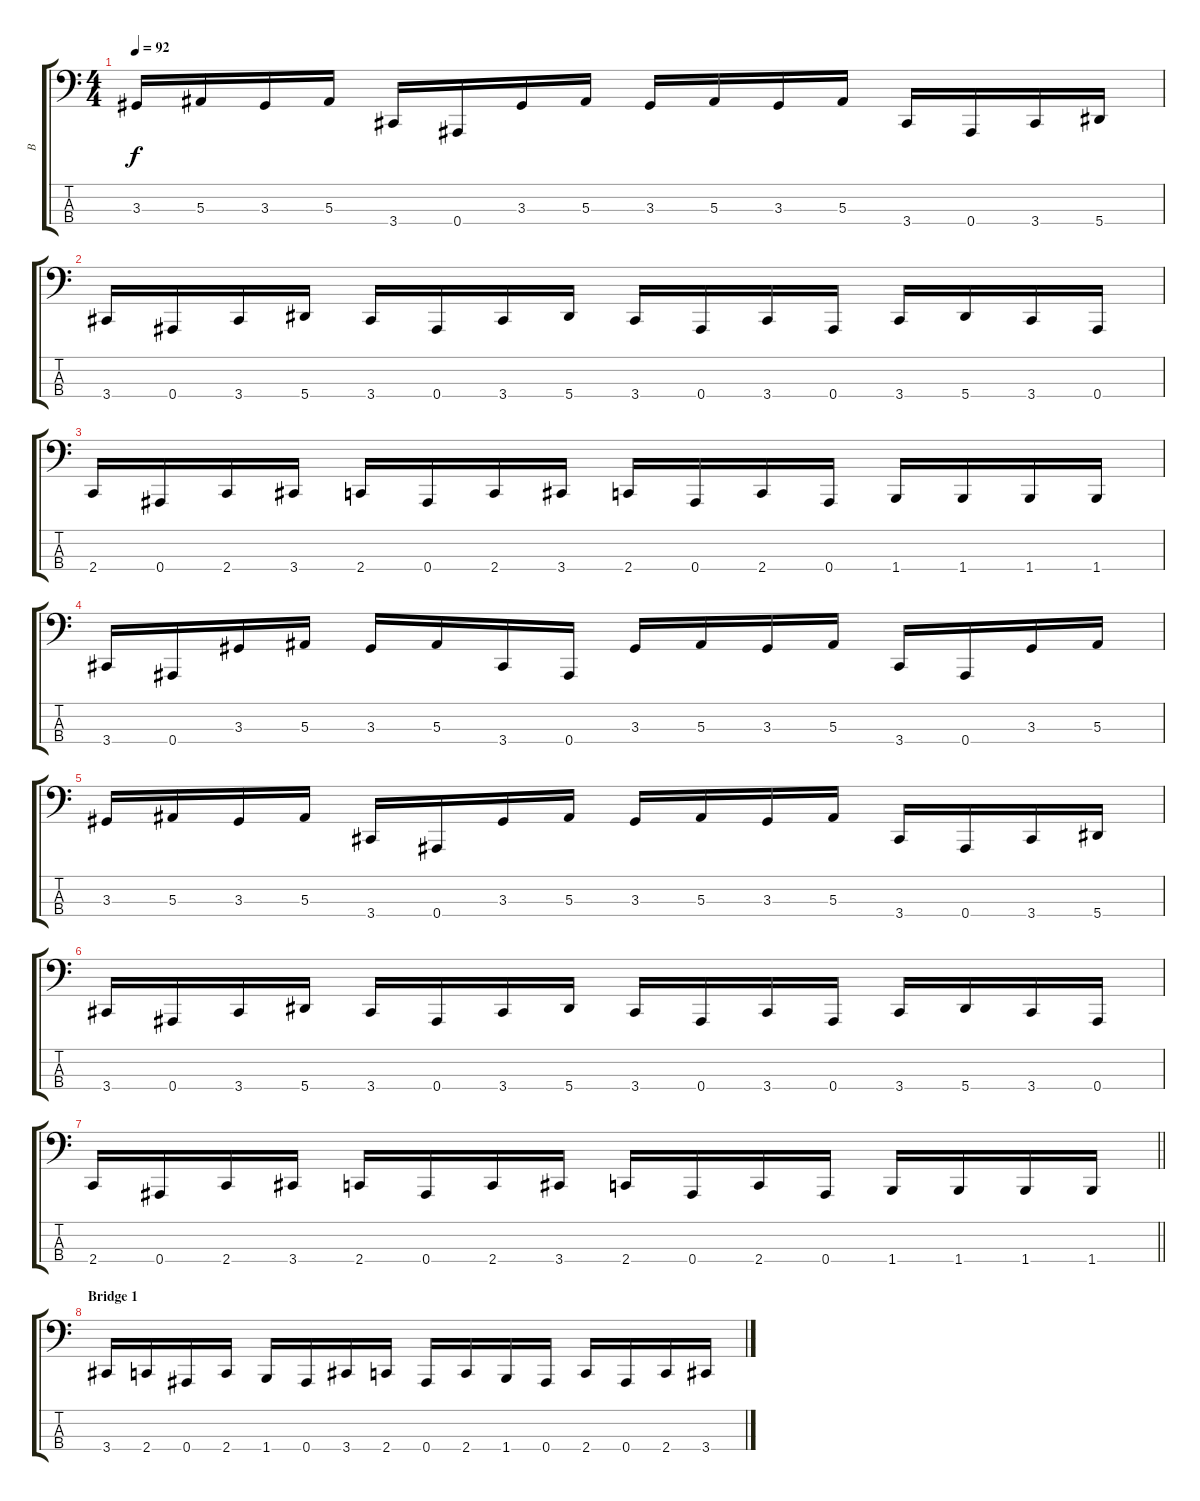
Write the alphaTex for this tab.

\track ("B" "B") {instrument electricbassfinger}
\staff {score tabs}
\tuning (Eb2 Bb1 F1 Bb0) {hide}
\ts (4 4)
\tempo 92
\clef f4
\ks c
3.3.16{dy f} 5.3.16 3.3.16 5.3.16 3.4.16 0.4.16 3.3.16 5.3.16 3.3.16 5.3.16 3.3.16 5.3.16 3.4.16 0.4.16 3.4.16 5.4.16 |
3.4.16 0.4.16 3.4.16 5.4.16 3.4.16 0.4.16 3.4.16 5.4.16 3.4.16 0.4.16 3.4.16 0.4.16 3.4.16 5.4.16 3.4.16 0.4.16 |
2.4.16 0.4.16 2.4.16 3.4.16 2.4.16 0.4.16 2.4.16 3.4.16 2.4.16 0.4.16 2.4.16 0.4.16 1.4.16 1.4.16 1.4.16 1.4.16 |
3.4.16 0.4.16 3.3.16 5.3.16 3.3.16 5.3.16 3.4.16 0.4.16 3.3.16 5.3.16 3.3.16 5.3.16 3.4.16 0.4.16 3.3.16 5.3.16 |
3.3.16 5.3.16 3.3.16 5.3.16 3.4.16 0.4.16 3.3.16 5.3.16 3.3.16 5.3.16 3.3.16 5.3.16 3.4.16 0.4.16 3.4.16 5.4.16 |
3.4.16 0.4.16 3.4.16 5.4.16 3.4.16 0.4.16 3.4.16 5.4.16 3.4.16 0.4.16 3.4.16 0.4.16 3.4.16 5.4.16 3.4.16 0.4.16 |
\barLineRight lightlight
2.4.16 0.4.16 2.4.16 3.4.16 2.4.16 0.4.16 2.4.16 3.4.16 2.4.16 0.4.16 2.4.16 0.4.16 1.4.16 1.4.16 1.4.16 1.4.16 |
\section ("" "Bridge 1")
3.4.16 2.4.16 0.4.16 2.4.16 1.4.16 0.4.16 3.4.16 2.4.16 0.4.16 2.4.16 1.4.16 0.4.16 2.4.16 0.4.16 2.4.16 3.4.16
